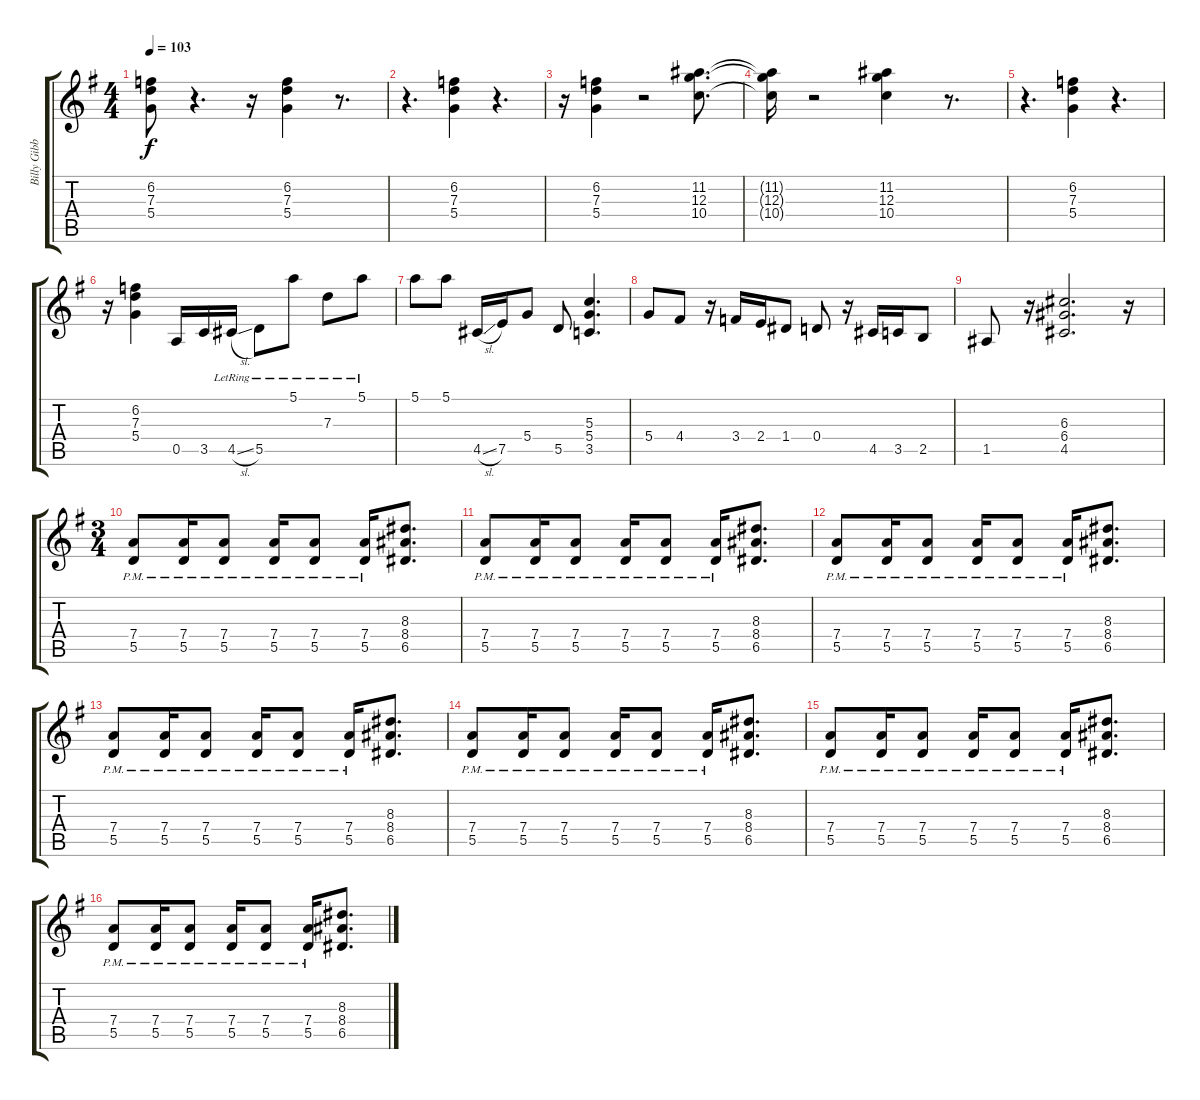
\track ("Billy Gibbons Guitar III" "Billy Gibb") {instrument electricguitarjazz}
\staff {score tabs}
\tuning (E4 B3 G3 D3 A2 E2) {hide}
\ts (4 4)
\tempo 103
\clef g2
\ks g
(6.2{t} 7.3{t} 5.4{t}).8{dy f} r.4{d} r.16 (6.2 7.3 5.4).4 r.8{d} |
r.4{d} (6.2 7.3 5.4).4 r.4{d} |
r.16 (6.2 7.3 5.4).4 r.2 (11.2 12.3 10.4).8{d} |
(11.2{t} 12.3{t} 10.4{t}).16 r.2 (11.2 12.3 10.4).4 r.8{d} |
r.4{d} (6.2 7.3 5.4).4 r.4{d} |
r.16 (6.2 7.3 5.4).4 0.5.16 3.5.16 4.5{sl lr}.16 5.5{lr}.8 5.1{lr}.8 7.3{lr}.8 5.1{lr}.8 |
5.1.8 5.1.8 4.5{sl}.16 7.5.16 5.4.8 5.5.8 (5.3 5.4 3.5).4{d} |
5.4.8 4.4.8 r.16 3.4.16 2.4.16 1.4.8 0.4.8 r.16 4.5.16 3.5.16 2.5.8 |
1.5.8 r.16 (6.3 6.4 4.5).2{d} r.16 |
\ts (3 4)
(7.4{pm} 5.5{pm}).8 (7.4{pm} 5.5{pm}).16 (7.4{pm} 5.5{pm}).8 (7.4{pm} 5.5{pm}).16 (7.4{pm} 5.5{pm}).8 (7.4{pm} 5.5{pm}).16 (8.3 8.4 6.5).8{d} |
(7.4{pm} 5.5{pm}).8 (7.4{pm} 5.5{pm}).16 (7.4{pm} 5.5{pm}).8 (7.4{pm} 5.5{pm}).16 (7.4{pm} 5.5{pm}).8 (7.4{pm} 5.5{pm}).16 (8.3 8.4 6.5).8{d} |
(7.4{pm} 5.5{pm}).8 (7.4{pm} 5.5{pm}).16 (7.4{pm} 5.5{pm}).8 (7.4{pm} 5.5{pm}).16 (7.4{pm} 5.5{pm}).8 (7.4{pm} 5.5{pm}).16 (8.3 8.4 6.5).8{d} |
(7.4{pm} 5.5{pm}).8 (7.4{pm} 5.5{pm}).16 (7.4{pm} 5.5{pm}).8 (7.4{pm} 5.5{pm}).16 (7.4{pm} 5.5{pm}).8 (7.4{pm} 5.5{pm}).16 (8.3 8.4 6.5).8{d} |
(7.4{pm} 5.5{pm}).8 (7.4{pm} 5.5{pm}).16 (7.4{pm} 5.5{pm}).8 (7.4{pm} 5.5{pm}).16 (7.4{pm} 5.5{pm}).8 (7.4{pm} 5.5{pm}).16 (8.3 8.4 6.5).8{d} |
(7.4{pm} 5.5{pm}).8 (7.4{pm} 5.5{pm}).16 (7.4{pm} 5.5{pm}).8 (7.4{pm} 5.5{pm}).16 (7.4{pm} 5.5{pm}).8 (7.4{pm} 5.5{pm}).16 (8.3 8.4 6.5).8{d} |
(7.4{pm} 5.5{pm}).8 (7.4{pm} 5.5{pm}).16 (7.4{pm} 5.5{pm}).8 (7.4{pm} 5.5{pm}).16 (7.4{pm} 5.5{pm}).8 (7.4{pm} 5.5{pm}).16 (8.3 8.4 6.5).8{d}
